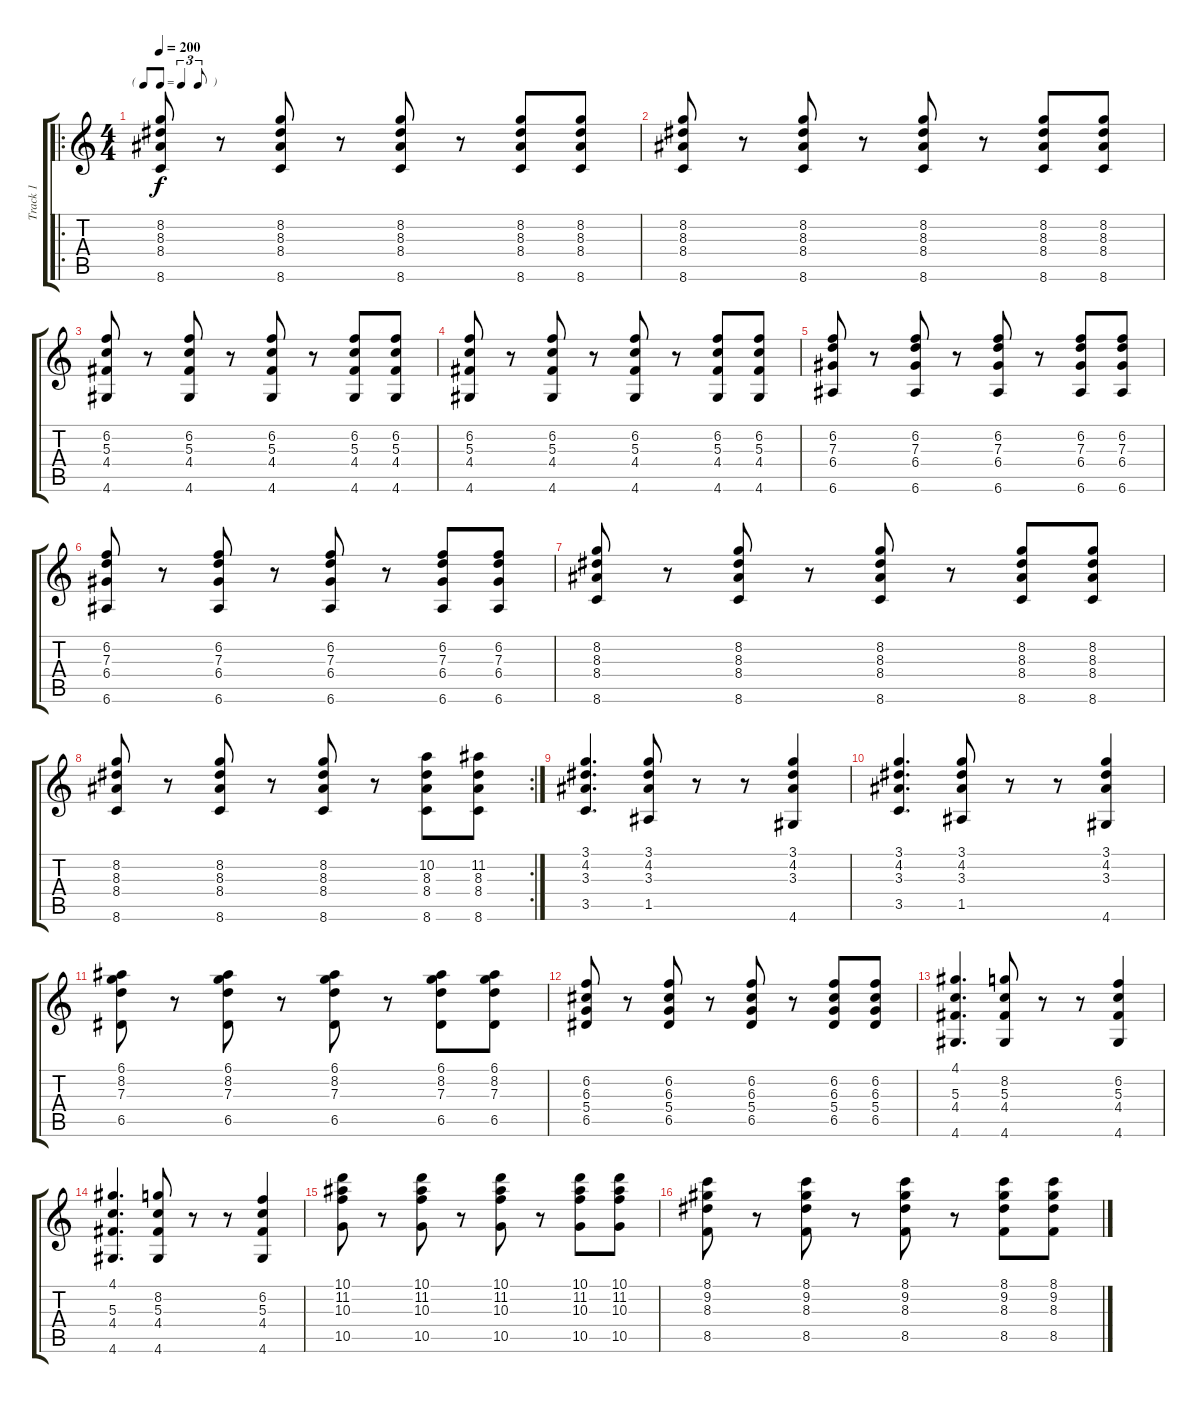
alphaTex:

\track ("Track 1" "Track 1") {instrument electricguitarjazz}
\staff {score tabs}
\tuning (E4 B3 G3 D3 A2 E2) {hide}
\ro
\ts (4 4)
\tf triplet8th
\tempo 200
\clef g2
\ks c
(8.2 8.3 8.4 8.6).8{dy f} r.8 (8.2 8.3 8.4 8.6).8 r.8 (8.2 8.3 8.4 8.6).8 r.8 (8.2 8.3 8.4 8.6).8 (8.2 8.3 8.4 8.6).8 |
(8.2 8.3 8.4 8.6).8 r.8 (8.2 8.3 8.4 8.6).8 r.8 (8.2 8.3 8.4 8.6).8 r.8 (8.2 8.3 8.4 8.6).8 (8.2 8.3 8.4 8.6).8 |
(6.2 5.3 4.4 4.6).8 r.8 (6.2 5.3 4.4 4.6).8 r.8 (6.2 5.3 4.4 4.6).8 r.8 (6.2 5.3 4.4 4.6).8 (6.2 5.3 4.4 4.6).8 |
(6.2 5.3 4.4 4.6).8 r.8 (6.2 5.3 4.4 4.6).8 r.8 (6.2 5.3 4.4 4.6).8 r.8 (6.2 5.3 4.4 4.6).8 (6.2 5.3 4.4 4.6).8 |
(6.2 7.3 6.4 6.6).8 r.8 (6.2 7.3 6.4 6.6).8 r.8 (6.2 7.3 6.4 6.6).8 r.8 (6.2 7.3 6.4 6.6).8 (6.2 7.3 6.4 6.6).8 |
(6.2 7.3 6.4 6.6).8 r.8 (6.2 7.3 6.4 6.6).8 r.8 (6.2 7.3 6.4 6.6).8 r.8 (6.2 7.3 6.4 6.6).8 (6.2 7.3 6.4 6.6).8 |
(8.2 8.3 8.4 8.6).8 r.8 (8.2 8.3 8.4 8.6).8 r.8 (8.2 8.3 8.4 8.6).8 r.8 (8.2 8.3 8.4 8.6).8 (8.2 8.3 8.4 8.6).8 |
\rc 2
(8.2 8.3 8.4 8.6).8 r.8 (8.2 8.3 8.4 8.6).8 r.8 (8.2 8.3 8.4 8.6).8 r.8 (10.2 8.3 8.4 8.6).8 (11.2 8.3 8.4 8.6).8 |
(3.1 4.2 3.3 3.5).4{d} (3.1 4.2 3.3 1.5).8 r.8 r.8 (3.1 4.2 3.3 4.6).4 |
(3.1 4.2 3.3 3.5).4{d} (3.1 4.2 3.3 1.5).8 r.8 r.8 (3.1 4.2 3.3 4.6).4 |
(6.1 8.2 7.3 6.5).8 r.8 (6.1 8.2 7.3 6.5).8 r.8 (6.1 8.2 7.3 6.5).8 r.8 (6.1 8.2 7.3 6.5).8 (6.1 8.2 7.3 6.5).8 |
(6.2 6.3 5.4 6.5).8 r.8 (6.2 6.3 5.4 6.5).8 r.8 (6.2 6.3 5.4 6.5).8 r.8 (6.2 6.3 5.4 6.5).8 (6.2 6.3 5.4 6.5).8 |
(4.1 5.3 4.4 4.6).4{d} (8.2 5.3 4.4 4.6).8 r.8 r.8 (6.2 5.3 4.4 4.6).4 |
(4.1 5.3 4.4 4.6).4{d} (8.2 5.3 4.4 4.6).8 r.8 r.8 (6.2 5.3 4.4 4.6).4 |
(10.1 11.2 10.3 10.5).8 r.8 (10.1 11.2 10.3 10.5).8 r.8 (10.1 11.2 10.3 10.5).8 r.8 (10.1 11.2 10.3 10.5).8 (10.1 11.2 10.3 10.5).8 |
(8.1 9.2 8.3 8.5).8 r.8 (8.1 9.2 8.3 8.5).8 r.8 (8.1 9.2 8.3 8.5).8 r.8 (8.1 9.2 8.3 8.5).8 (8.1 9.2 8.3 8.5).8
